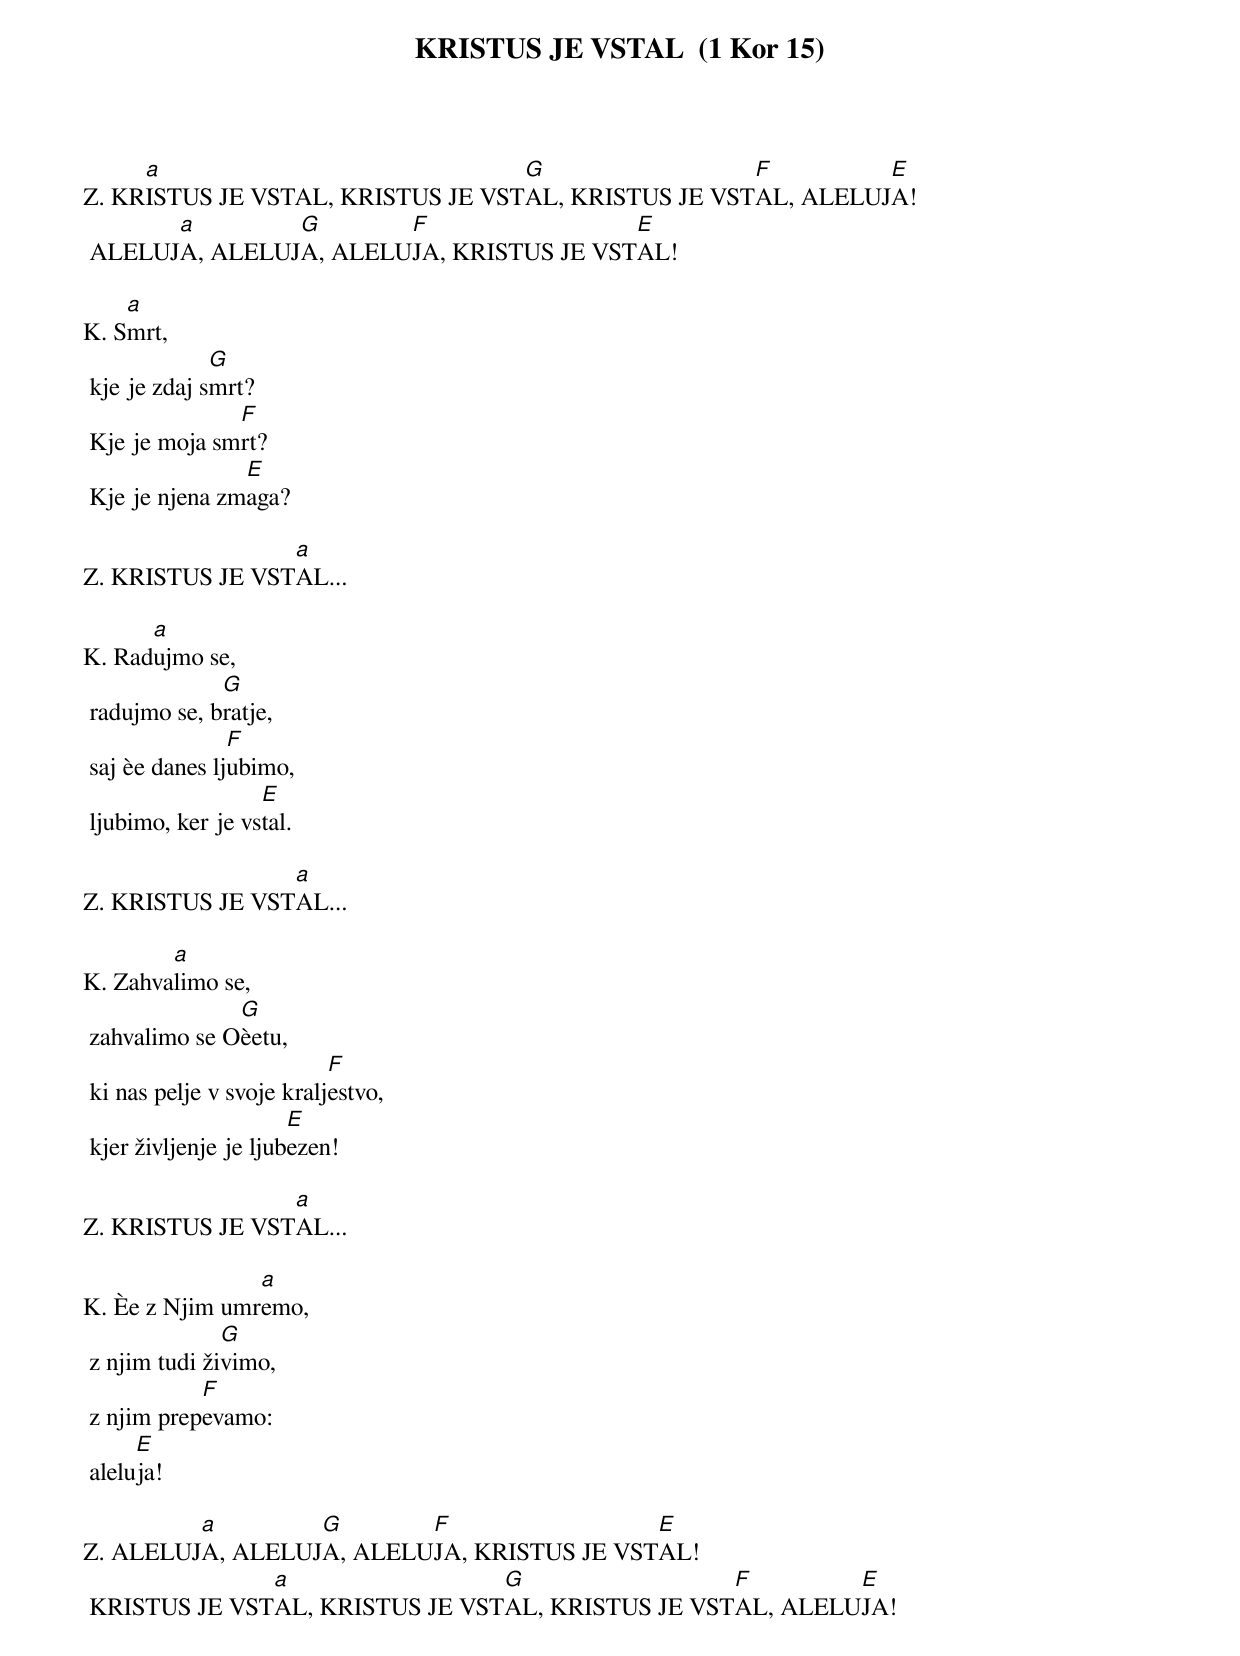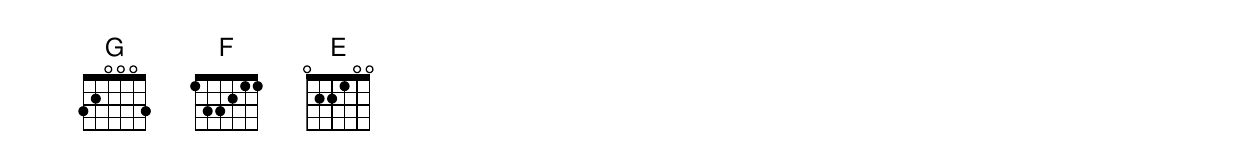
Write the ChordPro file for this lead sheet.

{title: KRISTUS JE VSTAL  (1 Kor 15)}

Z.	KR[a]ISTUS JE VSTAL, KRISTUS JE VST[G]AL, KRISTUS JE VST[F]AL, ALELUJ[E]A!
	ALELUJ[a]A, ALELUJ[G]A, ALELU[F]JA, KRISTUS JE VST[E]AL!

K.	S[a]mrt,
	kje je zdaj s[G]mrt?
	Kje je moja sm[F]rt?
	Kje je njena zm[E]aga?

Z.	KRISTUS JE VST[a]AL...

K.	Rad[a]ujmo se,
	radujmo se, b[G]ratje,
	saj èe danes lj[F]ubimo,
	ljubimo, ker je vs[E]tal.

Z.	KRISTUS JE VST[a]AL...

K.	Zahva[a]limo se,
	zahvalimo se O[G]èetu,
	ki nas pelje v svoje kralj[F]estvo,
	kjer življenje je ljub[E]ezen!

Z.	KRISTUS JE VST[a]AL...

K.	Èe z Njim umr[a]emo,
	z njim tudi ži[G]vimo,
	z njim prep[F]evamo:
	alelu[E]ja!

Z.	ALELUJ[a]A, ALELUJ[G]A, ALELU[F]JA, KRISTUS JE VST[E]AL!
	KRISTUS JE VST[a]AL, KRISTUS JE VST[G]AL, KRISTUS JE VST[F]AL, ALELU[E]JA!
